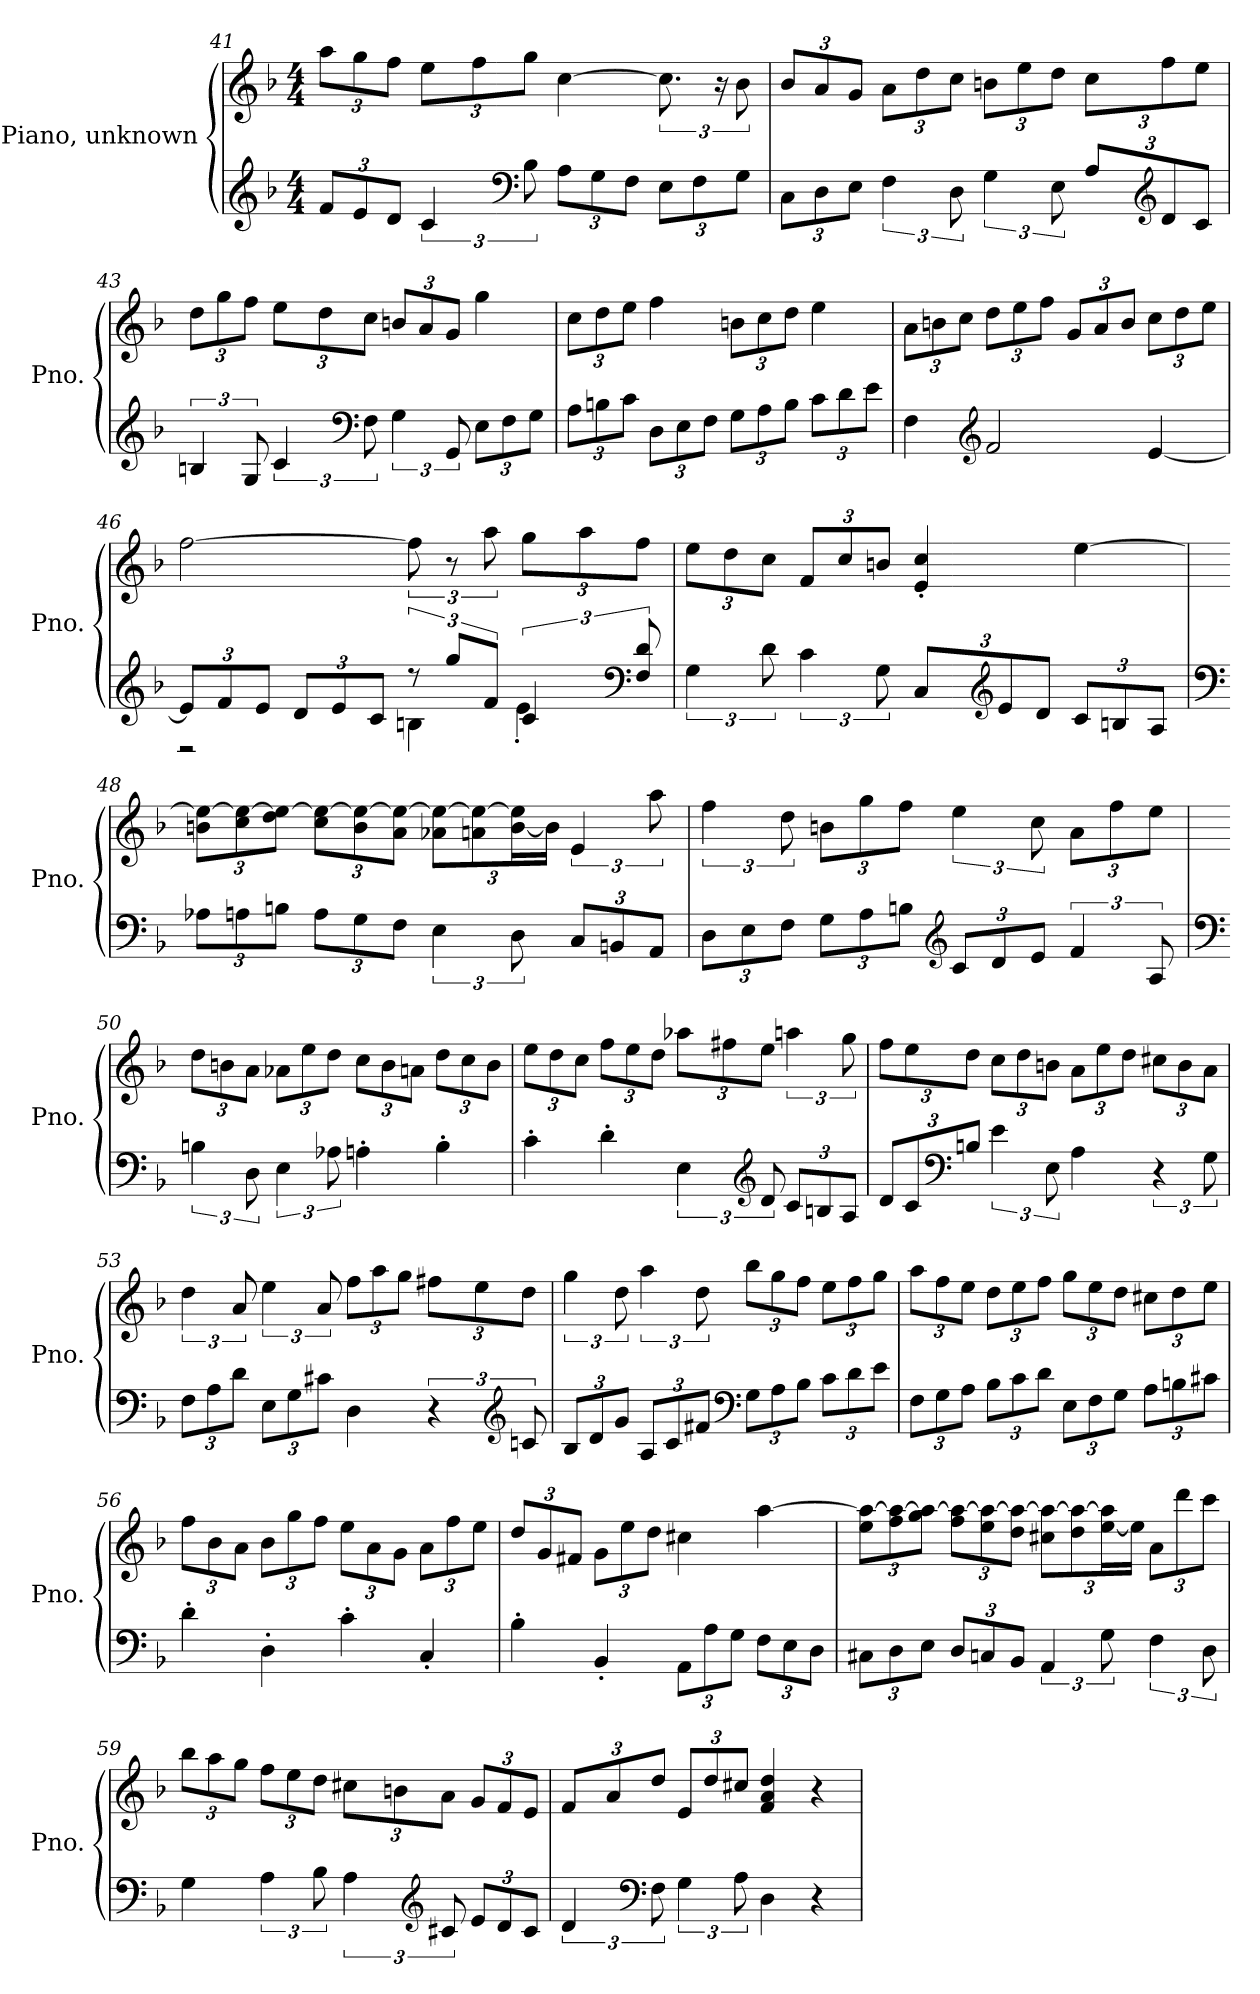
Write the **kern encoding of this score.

**kern	**kern
*part1	*part1
*staff2	*staff1
*I"Piano, unknown	*
*I'Pno.	*
!!LO:LB:g=z
*clefG2	*clefG2
*k[b-]	*k[b-]
*M4/4	*M4/4
*Xbrackettup	*Xbrackettup
=41	=41
12f/L	12aa\L
12e/	12gg\
12d/J	12ff\J
*brackettup	*
6c/	12ee\L
.	12ff\
*clefF4	*
12B-\	12gg\J
*Xbrackettup	*
12A\L	[4cc\
12G\	.
12F\J	.
*	*brackettup
12E\L	12.cc\]
12F\	.
.	24r
12G\J	12b-\
=42	=42
*	*Xbrackettup
12C\L	12b-/L
12D\	12a/
12E\J	12g/J
*brackettup	*
6F\	12a\L
.	12dd\
12D\	12cc\J
6G\	12bn\L
.	12ee\
12E\	12dd\J
*Xbrackettup	*
12A/L	12cc\L
*clefG2	*
12d/	12ff\
12c/J	12ee\J
=43	=43
*brackettup	*
6Bn/	12dd\L
.	12gg\
12G/	12ff\J
6c/	12ee\L
.	12dd\
*clefF4	*
12F\	12cc\J
6G\	12bn/L
.	12a/
12GG/	12g/J
*Xbrackettup	*
12E\L	4gg\
12F\	.
12G\J	.
!!LO:LB:g=z
=44	=44
12A\L	12cc\L
12Bn\	12dd\
12c\J	12ee\J
12D\L	4ff\
12E\	.
12F\J	.
12G\L	12bn\L
12A\	12cc\
12B\J	12dd\J
12c\L	4ee\
12d\	.
12e\J	.
=45	=45
4F\	12a\L
.	12bn\
.	12cc\J
*clefG2	*
2f/	12dd\L
.	12ee\
.	12ff\J
.	12g/L
.	12a/
.	12b/J
[4e/	12cc\L
.	12dd\
.	12ee\J
=46	=46
*^	*
12e/L]	2r	[2ff\
12f/	.	.
12e/J	.	.
12d/L	.	.
12e/	.	.
12c/J	.	.
*brackettup	*	*brackettup
12r	4Bn\	12ff\]
12gg/L	.	12r
12f/J	.	12aa\
*	*	*Xbrackettup
6c/	4e'\	12gg\L
.	.	12aa\
*clefF4	*	*
12F/ 12d/	.	12ff\J
*v	*v	*
!!LO:LB:g=z
=47	=47
6G\	12ee\L
.	12dd\
12d\	12cc\J
6c\	12f/L
.	12cc/
12G\	12bn/J
*Xbrackettup	*
12C/L	4e/' 4cc/'
*clefG2	*
12e/	.
12d/J	.
12c/L	[4ee\
12Bn/	.
12A/J	.
=48	=48
*clefF4	*
12A-X\L	12bn\ 12ee\_L
12An\	12cc\ 12ee\_
12Bn\J	12dd\ 12ee\_J
12A\L	12cc\ 12ee\_L
12G\	12b\ 12ee\_
12F\J	12a\ 12ee\_J
*brackettup	*
6E\	12a-X\ 12ee\_L
.	12an\ 12ee\_
12D\	[24b\ 24ee\]L
.	24b\JJ]
*Xbrackettup	*brackettup
12C/L	6e/
12BBn/	.
12AA/J	12aa\
!!LO:PB:g=z
=49	=49
12D\L	6ff\
12E\	.
12F\J	12dd\
*	*Xbrackettup
12G\L	12bn\L
12A\	12gg\
12Bn\J	12ff\J
*clefG2	*
*	*brackettup
12c/L	6ee\
12d/	.
12e/J	12cc\
*brackettup	*Xbrackettup
6f/	12a\L
.	12ff\
12A/	12ee\J
=50	=50
*clefF4	*
6Bn\	12dd\L
.	12bn\
12D\	12a\J
6E\	12a-X\L
.	12ee\
12A-X\	12dd\J
4An'\	12cc\L
.	12b\
.	12an\J
4B'\	12dd\L
.	12cc\
.	12b\J
!!LO:LB:g=z
=51	=51
4c'\	12ee\L
.	12dd\
.	12cc\J
4d'\	12ff\L
.	12ee\
.	12dd\J
6E\	12aa-X\L
.	12ff#X\
*clefG2	*
12d/	12ee\J
*Xbrackettup	*brackettup
12c/L	6aan\
12Bn/	.
12A/J	12gg\
=52	=52
*	*Xbrackettup
12d/L	12ff\L
12c/	12ee\
*clefF4	*
12Bn/J	12dd\J
*brackettup	*
6e\	12cc\L
.	12dd\
12E\	12bn\J
4A\	12a\L
.	12ee\
.	12dd\J
6r	12cc#X\L
.	12b\
12G\	12a\J
!!LO:LB:g=z
=53	=53
*Xbrackettup	*brackettup
12F\L	6dd\
12A\	.
12d\J	12a/
12E\L	6ee\
12G\	.
12c#X\J	12a/
*	*Xbrackettup
4D\	12ff\L
.	12aa\
.	12gg\J
*brackettup	*
6r	12ff#X\L
.	12ee\
*clefG2	*
12cn/	12dd\J
=54	=54
*Xbrackettup	*brackettup
12B-/L	6gg\
12d/	.
12g/J	12dd\
12A/L	6aa\
12c/	.
12f#X/J	12dd\
*clefF4	*
*	*Xbrackettup
12G\L	12bb-\L
12A\	12gg\
12B-\J	12ff\J
12c\L	12ee\L
12d\	12ff\
12e\J	12gg\J
!!LO:LB:g=z
=55	=55
12F\L	12aa\L
12G\	12ff\
12A\J	12ee\J
12B-\L	12dd\L
12c\	12ee\
12d\J	12ff\J
12E\L	12gg\L
12F\	12ee\
12G\J	12dd\J
12A\L	12cc#X\L
12Bn\	12dd\
12c#X\J	12ee\J
=56	=56
4d'\	12ff\L
.	12b-\
.	12a\J
4D'\	12b-\L
.	12gg\
.	12ff\J
4c'\	12ee\L
.	12a\
.	12g\J
4C'/	12a\L
.	12ff\
.	12ee\J
=57	=57
4B-'\	12dd/L
.	12g/
.	12f#X/J
4BB-'/	12g\L
.	12ee\
.	12dd\J
12AA\L	4cc#X\
12A\	.
12G\J	.
12F\L	[4aa\
12E\	.
12D\J	.
!!LO:LB:g=z
=58	=58
12C#X\L	12ee\ 12aa\_L
12D\	12ff\ 12aa\_
12E\J	12gg\ 12aa\_J
12D/L	12ff\ 12aa\_L
12Cn/	12ee\ 12aa\_
12BB-/J	12dd\ 12aa\_J
*brackettup	*
6AA/	12cc#X\ 12aa\_L
.	12dd\ 12aa\_
12G\	[24ee\ 24aa\]L
.	24ee\JJ]
6F\	12a\L
.	12ddd\
12D\	12ccc\J
=59	=59
4G\	12bb-\L
.	12aa\
.	12gg\J
6A\	12ff\L
.	12ee\
12B-\	12dd\J
6A\	12cc#X\L
.	12bn\
*clefG2	*
12c#X/	12a\J
*Xbrackettup	*
12e/L	12g/L
12d/	12f/
12c#/J	12e/J
!!LO:LB:g=z
=60	=60
*brackettup	*
6d/	12f/L
.	12a/
*clefF4	*
12F\	12dd/J
6G\	12e/L
.	12dd/
12A\	12cc#X/J
4D\	4f/ 4a/ 4dd/
4r	4r
=	=
*-	*-
